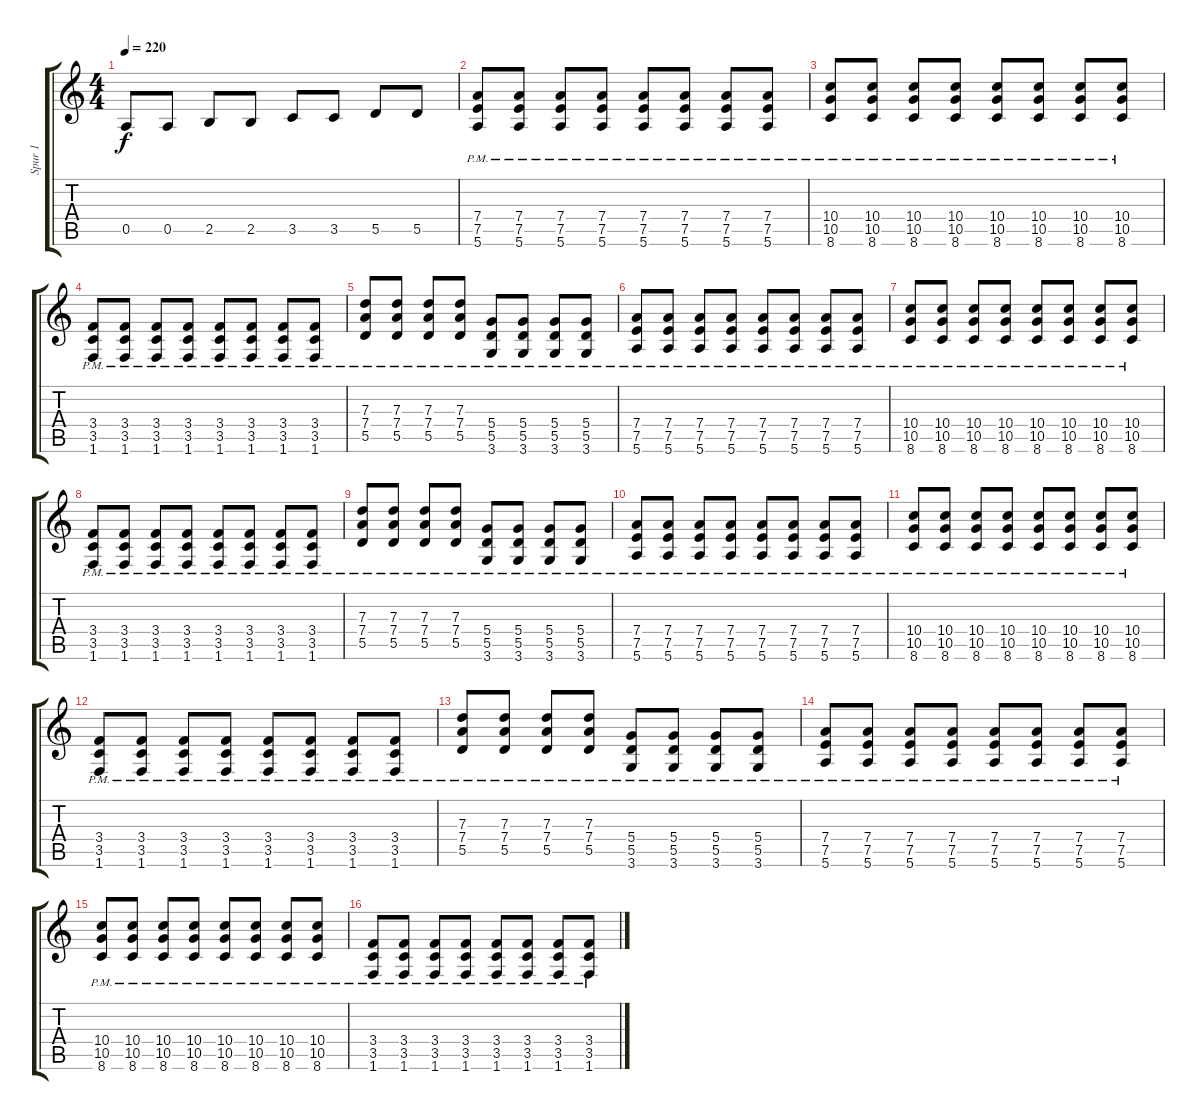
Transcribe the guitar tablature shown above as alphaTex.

\track ("Spur 1" "Spur 1") {instrument overdrivenguitar}
\staff {score tabs}
\tuning (E4 B3 G3 D3 A2 E2) {hide}
\ts (4 4)
\tempo 220
\clef g2
\ks c
0.5.8{dy f} 0.5.8 2.5.8 2.5.8 3.5.8 3.5.8 5.5.8 5.5.8 |
(7.4{pm} 7.5{pm} 5.6{pm}).8 (7.4{pm} 7.5{pm} 5.6{pm}).8 (7.4{pm} 7.5{pm} 5.6{pm}).8 (7.4{pm} 7.5{pm} 5.6{pm}).8 (7.4{pm} 7.5{pm} 5.6{pm}).8 (7.4{pm} 7.5{pm} 5.6{pm}).8 (7.4{pm} 7.5{pm} 5.6{pm}).8 (7.4{pm} 7.5{pm} 5.6{pm}).8 |
(10.4{pm} 10.5{pm} 8.6).8 (10.4{pm} 10.5{pm} 8.6).8 (10.4{pm} 10.5{pm} 8.6).8 (10.4{pm} 10.5{pm} 8.6).8 (10.4{pm} 10.5{pm} 8.6).8 (10.4{pm} 10.5{pm} 8.6).8 (10.4{pm} 10.5{pm} 8.6).8 (10.4{pm} 10.5{pm} 8.6).8 |
(3.4{pm} 3.5{pm} 1.6{pm}).8 (3.4{pm} 3.5{pm} 1.6{pm}).8 (3.4{pm} 3.5{pm} 1.6{pm}).8 (3.4{pm} 3.5{pm} 1.6{pm}).8 (3.4{pm} 3.5{pm} 1.6{pm}).8 (3.4{pm} 3.5{pm} 1.6{pm}).8 (3.4{pm} 3.5{pm} 1.6{pm}).8 (3.4{pm} 3.5{pm} 1.6{pm}).8 |
(7.3{pm} 7.4{pm} 5.5{pm}).8 (7.3{pm} 7.4{pm} 5.5{pm}).8 (7.3{pm} 7.4{pm} 5.5{pm}).8 (7.3{pm} 7.4{pm} 5.5{pm}).8 (5.4{pm} 5.5{pm} 3.6{pm}).8 (5.4{pm} 5.5{pm} 3.6{pm}).8 (5.4{pm} 5.5{pm} 3.6{pm}).8 (5.4{pm} 5.5{pm} 3.6{pm}).8 |
(7.4{pm} 7.5{pm} 5.6{pm}).8 (7.4{pm} 7.5{pm} 5.6{pm}).8 (7.4{pm} 7.5{pm} 5.6{pm}).8 (7.4{pm} 7.5{pm} 5.6{pm}).8 (7.4{pm} 7.5{pm} 5.6{pm}).8 (7.4{pm} 7.5{pm} 5.6{pm}).8 (7.4{pm} 7.5{pm} 5.6{pm}).8 (7.4{pm} 7.5{pm} 5.6{pm}).8 |
(10.4{pm} 10.5{pm} 8.6).8 (10.4{pm} 10.5{pm} 8.6).8 (10.4{pm} 10.5{pm} 8.6).8 (10.4{pm} 10.5{pm} 8.6).8 (10.4{pm} 10.5{pm} 8.6).8 (10.4{pm} 10.5{pm} 8.6).8 (10.4{pm} 10.5{pm} 8.6).8 (10.4{pm} 10.5{pm} 8.6).8 |
(3.4{pm} 3.5{pm} 1.6{pm}).8 (3.4{pm} 3.5{pm} 1.6{pm}).8 (3.4{pm} 3.5{pm} 1.6{pm}).8 (3.4{pm} 3.5{pm} 1.6{pm}).8 (3.4{pm} 3.5{pm} 1.6{pm}).8 (3.4{pm} 3.5{pm} 1.6{pm}).8 (3.4{pm} 3.5{pm} 1.6{pm}).8 (3.4{pm} 3.5{pm} 1.6{pm}).8 |
(7.3{pm} 7.4{pm} 5.5{pm}).8 (7.3{pm} 7.4{pm} 5.5{pm}).8 (7.3{pm} 7.4{pm} 5.5{pm}).8 (7.3{pm} 7.4{pm} 5.5{pm}).8 (5.4{pm} 5.5{pm} 3.6{pm}).8 (5.4{pm} 5.5{pm} 3.6{pm}).8 (5.4{pm} 5.5{pm} 3.6{pm}).8 (5.4{pm} 5.5{pm} 3.6{pm}).8 |
(7.4{pm} 7.5{pm} 5.6{pm}).8 (7.4{pm} 7.5{pm} 5.6{pm}).8 (7.4{pm} 7.5{pm} 5.6{pm}).8 (7.4{pm} 7.5{pm} 5.6{pm}).8 (7.4{pm} 7.5{pm} 5.6{pm}).8 (7.4{pm} 7.5{pm} 5.6{pm}).8 (7.4{pm} 7.5{pm} 5.6{pm}).8 (7.4{pm} 7.5{pm} 5.6{pm}).8 |
(10.4{pm} 10.5{pm} 8.6).8 (10.4{pm} 10.5{pm} 8.6).8 (10.4{pm} 10.5{pm} 8.6).8 (10.4{pm} 10.5{pm} 8.6).8 (10.4{pm} 10.5{pm} 8.6).8 (10.4{pm} 10.5{pm} 8.6).8 (10.4{pm} 10.5{pm} 8.6).8 (10.4{pm} 10.5{pm} 8.6).8 |
(3.4{pm} 3.5{pm} 1.6{pm}).8 (3.4{pm} 3.5{pm} 1.6{pm}).8 (3.4{pm} 3.5{pm} 1.6{pm}).8 (3.4{pm} 3.5{pm} 1.6{pm}).8 (3.4{pm} 3.5{pm} 1.6{pm}).8 (3.4{pm} 3.5{pm} 1.6{pm}).8 (3.4{pm} 3.5{pm} 1.6{pm}).8 (3.4{pm} 3.5{pm} 1.6{pm}).8 |
(7.3{pm} 7.4{pm} 5.5{pm}).8 (7.3{pm} 7.4{pm} 5.5{pm}).8 (7.3{pm} 7.4{pm} 5.5{pm}).8 (7.3{pm} 7.4{pm} 5.5{pm}).8 (5.4{pm} 5.5{pm} 3.6{pm}).8 (5.4{pm} 5.5{pm} 3.6{pm}).8 (5.4{pm} 5.5{pm} 3.6{pm}).8 (5.4{pm} 5.5{pm} 3.6{pm}).8 |
(7.4{pm} 7.5{pm} 5.6{pm}).8 (7.4{pm} 7.5{pm} 5.6{pm}).8 (7.4{pm} 7.5{pm} 5.6{pm}).8 (7.4{pm} 7.5{pm} 5.6{pm}).8 (7.4{pm} 7.5{pm} 5.6{pm}).8 (7.4{pm} 7.5{pm} 5.6{pm}).8 (7.4{pm} 7.5{pm} 5.6{pm}).8 (7.4{pm} 7.5{pm} 5.6{pm}).8 |
(10.4{pm} 10.5{pm} 8.6).8 (10.4{pm} 10.5{pm} 8.6).8 (10.4{pm} 10.5{pm} 8.6).8 (10.4{pm} 10.5{pm} 8.6).8 (10.4{pm} 10.5{pm} 8.6).8 (10.4{pm} 10.5{pm} 8.6).8 (10.4{pm} 10.5{pm} 8.6).8 (10.4{pm} 10.5{pm} 8.6).8 |
(3.4{pm} 3.5{pm} 1.6{pm}).8 (3.4{pm} 3.5{pm} 1.6{pm}).8 (3.4{pm} 3.5{pm} 1.6{pm}).8 (3.4{pm} 3.5{pm} 1.6{pm}).8 (3.4{pm} 3.5{pm} 1.6{pm}).8 (3.4{pm} 3.5{pm} 1.6{pm}).8 (3.4{pm} 3.5{pm} 1.6{pm}).8 (3.4{pm} 3.5{pm} 1.6{pm}).8
